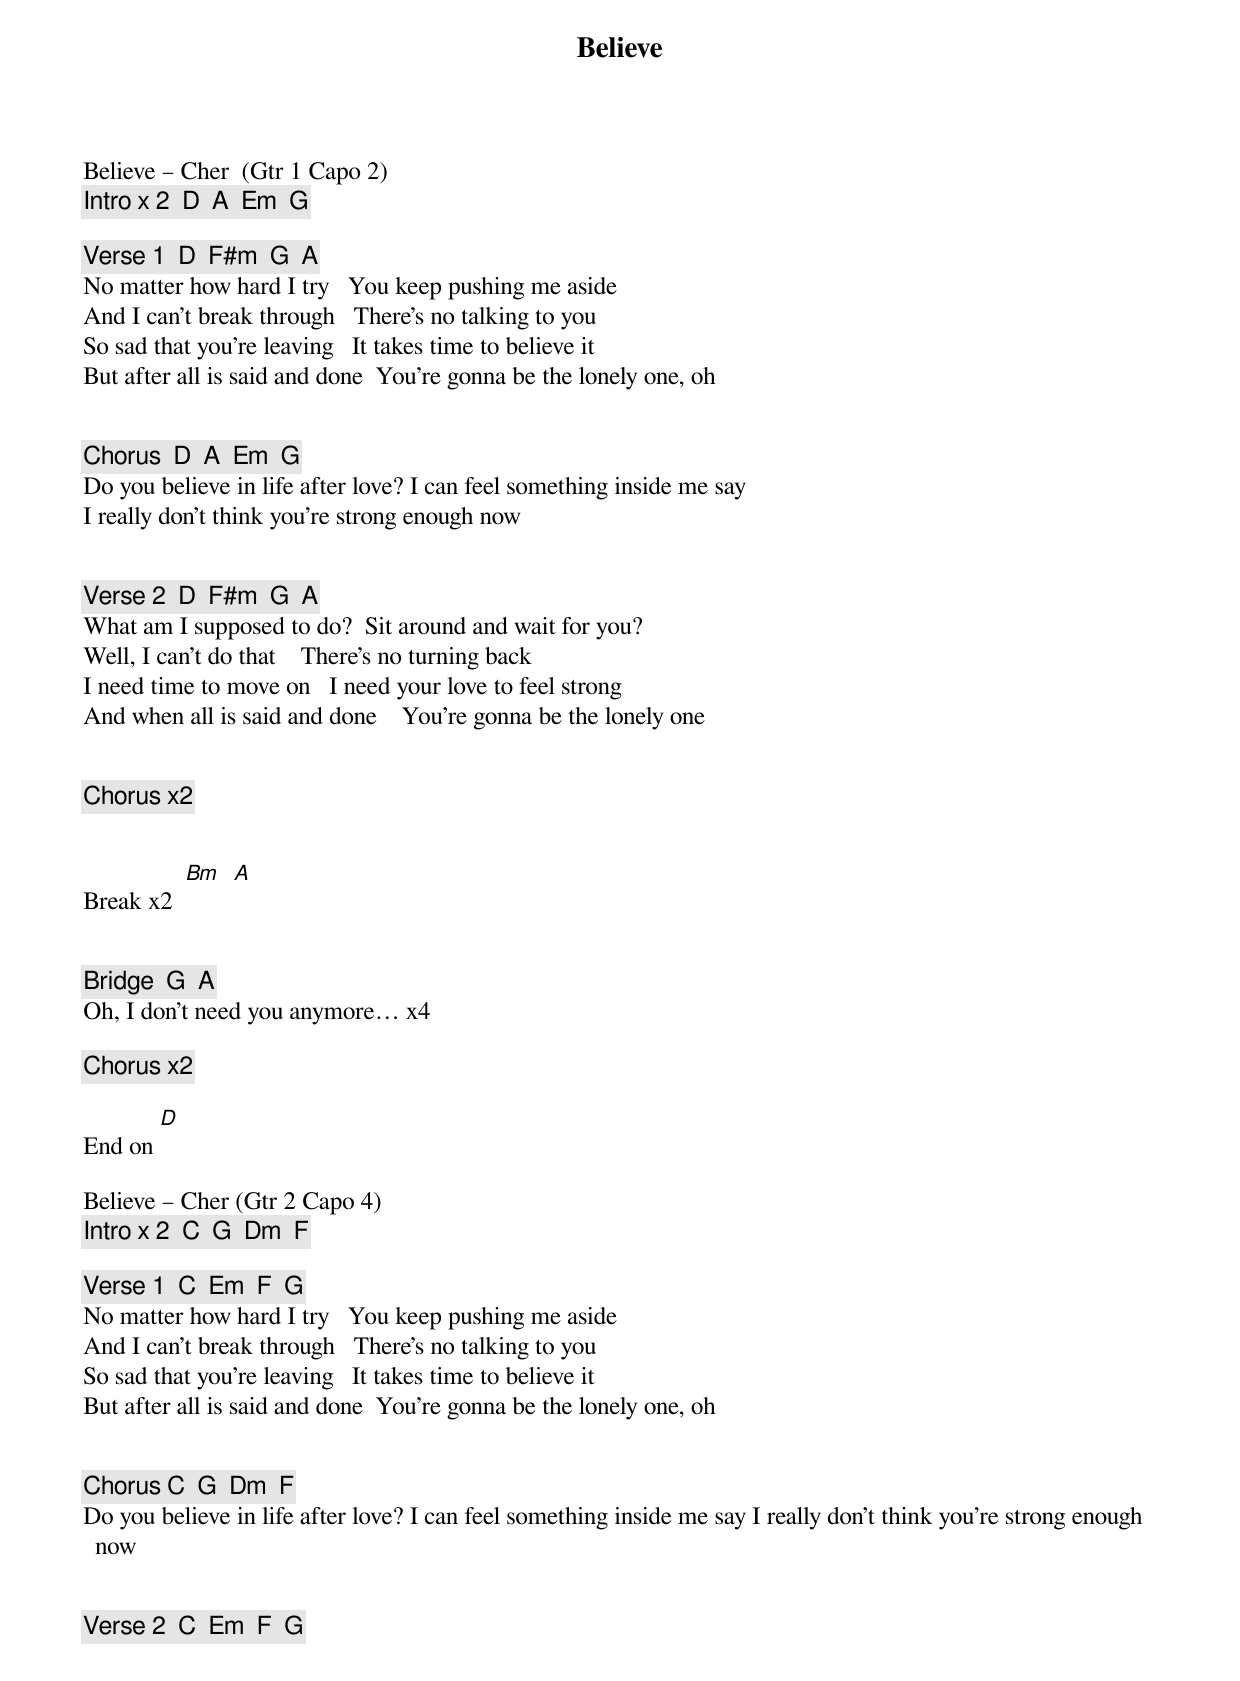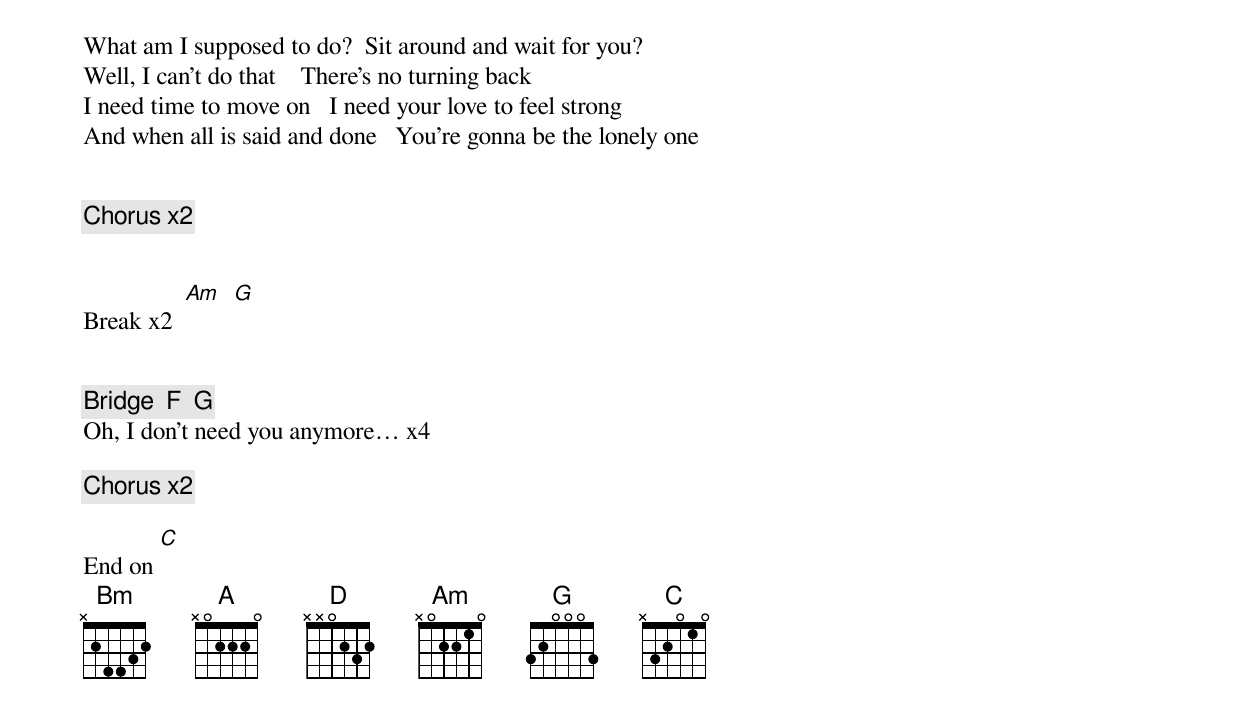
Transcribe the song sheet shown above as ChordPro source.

{title: Believe}
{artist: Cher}
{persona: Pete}
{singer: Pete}
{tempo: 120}
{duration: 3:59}
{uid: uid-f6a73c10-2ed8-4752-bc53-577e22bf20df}
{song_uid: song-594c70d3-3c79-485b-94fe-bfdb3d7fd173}



Believe – Cher  (Gtr 1 Capo 2)
{comment: Intro x 2  D  A  Em  G}

{comment: Verse 1  D  F#m  G  A}
No matter how hard I try			You keep pushing me aside
And I can't break through			There's no talking to you
So sad that you're leaving			It takes time to believe it
But after all is said and done		You're gonna be the lonely one, oh


{comment: Chorus  D  A  Em  G}
Do you believe in life after love? I can feel something inside me say
I really don't think you're strong enough now


{comment: Verse 2  D  F#m  G  A}
What am I supposed to do?		Sit around and wait for you?
Well, I can't do that				There's no turning back
I need time to move on			I need your love to feel strong
And when all is said and done  		You're gonna be the lonely one


{comment: Chorus x2}


Break x2  [Bm]  [A]


{comment: Bridge	 G  A}
Oh, I don't need you anymore… x4

{comment: Chorus x2}

End on [D]

Believe – Cher (Gtr 2 Capo 4)
{comment: Intro x 2  C  G  Dm  F}

{comment: Verse 1  C  Em  F  G}
No matter how hard I try			You keep pushing me aside
And I can't break through			There's no talking to you
So sad that you're leaving			It takes time to believe it
But after all is said and done		You're gonna be the lonely one, oh


{comment: Chorus	C  G  Dm  F}
Do you believe in life after love?	I can feel something inside me say I really don't think you're strong enough now


{comment: Verse 2  C  Em  F  G}
What am I supposed to do?		Sit around and wait for you?
Well, I can't do that				There's no turning back
I need time to move on			I need your love to feel strong
And when all is said and done  	You're gonna be the lonely one


{comment: Chorus x2}


Break x2  [Am]  [G]


{comment: Bridge  F  G}
Oh, I don't need you anymore… x4

{comment: Chorus x2}

End on [C]
